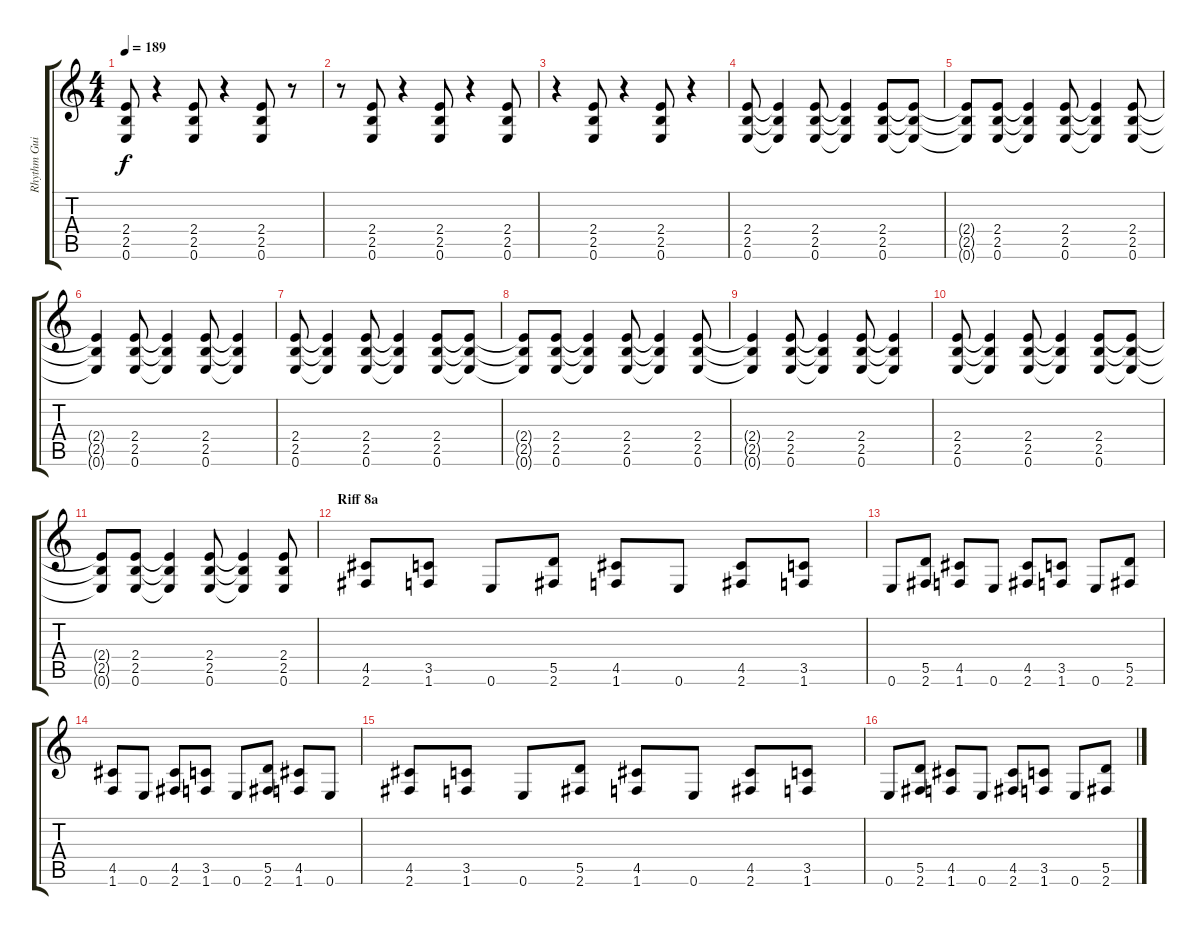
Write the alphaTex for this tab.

\track ("Rhythm Guitar 2" "Rhythm Gui") {instrument distortionguitar}
\staff {score tabs}
\tuning (E4 B3 G3 D3 A2 E2) {hide}
\ts (4 4)
\tempo 189
\clef g2
\ks c
(2.4 2.5 0.6).8{dy f} r.4 (2.4 2.5 0.6).8 r.4 (2.4 2.5 0.6).8 r.8 |
r.8 (2.4 2.5 0.6).8 r.4 (2.4 2.5 0.6).8 r.4 (2.4 2.5 0.6).8 |
r.4 (2.4 2.5 0.6).8 r.4 (2.4 2.5 0.6).8 r.4 |
(2.4 2.5 0.6).8 (2.4{t} 2.5{t} 0.6{t}).4 (2.4 2.5 0.6).8 (2.4{t} 2.5{t} 0.6{t}).4 (2.4 2.5 0.6).8 (2.4{t} 2.5{t} 0.6{t}).8 |
(2.4{t} 2.5{t} 0.6{t}).8 (2.4 2.5 0.6).8 (2.4{t} 2.5{t} 0.6{t}).4 (2.4 2.5 0.6).8 (2.4{t} 2.5{t} 0.6{t}).4 (2.4 2.5 0.6).8 |
(2.4{t} 2.5{t} 0.6{t}).4 (2.4 2.5 0.6).8 (2.4{t} 2.5{t} 0.6{t}).4 (2.4 2.5 0.6).8 (2.4{t} 2.5{t} 0.6{t}).4 |
(2.4 2.5 0.6).8 (2.4{t} 2.5{t} 0.6{t}).4 (2.4 2.5 0.6).8 (2.4{t} 2.5{t} 0.6{t}).4 (2.4 2.5 0.6).8 (2.4{t} 2.5{t} 0.6{t}).8 |
(2.4{t} 2.5{t} 0.6{t}).8 (2.4 2.5 0.6).8 (2.4{t} 2.5{t} 0.6{t}).4 (2.4 2.5 0.6).8 (2.4{t} 2.5{t} 0.6{t}).4 (2.4 2.5 0.6).8 |
(2.4{t} 2.5{t} 0.6{t}).4 (2.4 2.5 0.6).8 (2.4{t} 2.5{t} 0.6{t}).4 (2.4 2.5 0.6).8 (2.4{t} 2.5{t} 0.6{t}).4 |
(2.4 2.5 0.6).8 (2.4{t} 2.5{t} 0.6{t}).4 (2.4 2.5 0.6).8 (2.4{t} 2.5{t} 0.6{t}).4 (2.4 2.5 0.6).8 (2.4{t} 2.5{t} 0.6{t}).8 |
(2.4{t} 2.5{t} 0.6{t}).8 (2.4 2.5 0.6).8 (2.4{t} 2.5{t} 0.6{t}).4 (2.4 2.5 0.6).8 (2.4{t} 2.5{t} 0.6{t}).4 (2.4 2.5 0.6).8 |
\section ("" "Riff 8a")
(4.5 2.6).8 (3.5 1.6).8 0.6.8 (5.5 2.6).8 (4.5 1.6).8 0.6.8 (4.5 2.6).8 (3.5 1.6).8 |
0.6.8 (5.5 2.6).8 (4.5 1.6).8 0.6.8 (4.5 2.6).8 (3.5 1.6).8 0.6.8 (5.5 2.6).8 |
(4.5 1.6).8 0.6.8 (4.5 2.6).8 (3.5 1.6).8 0.6.8 (5.5 2.6).8 (4.5 1.6).8 0.6.8 |
(4.5 2.6).8 (3.5 1.6).8 0.6.8 (5.5 2.6).8 (4.5 1.6).8 0.6.8 (4.5 2.6).8 (3.5 1.6).8 |
0.6.8 (5.5 2.6).8 (4.5 1.6).8 0.6.8 (4.5 2.6).8 (3.5 1.6).8 0.6.8 (5.5 2.6).8
